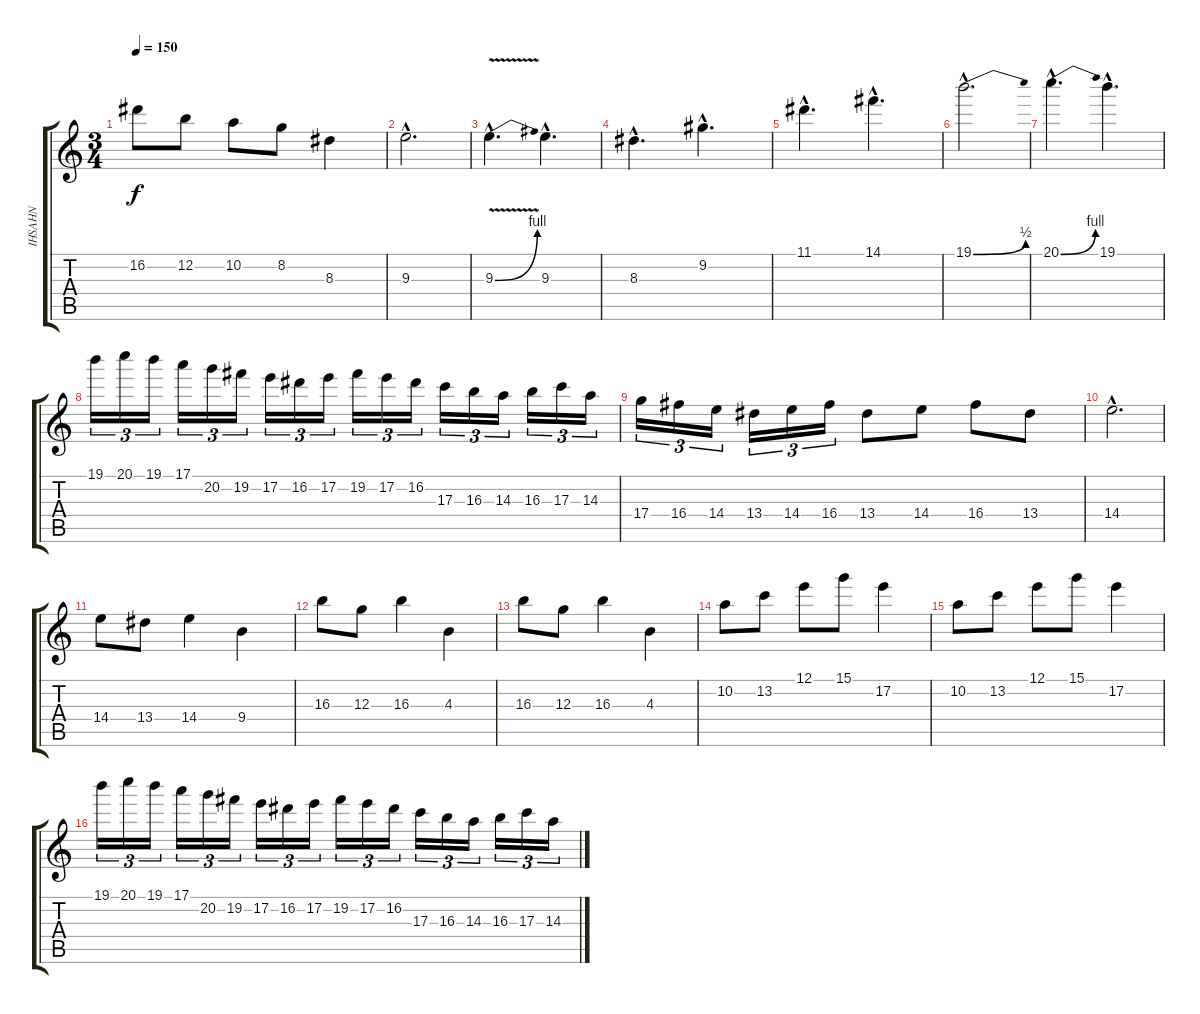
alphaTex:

\track ("IHSAHN" "IHSAHN") {instrument distortionguitar}
\staff {score tabs}
\tuning (E4 B3 G3 D3 A2 E2) {hide}
\ts (3 4)
\tempo 150
\clef g2
\ks c
16.2.8{dy f} 12.2.8 10.2.8 8.2.8 8.3.4 |
9.3{hac}.2{d} |
9.3{be (bend 0 0 60 4) v hac}.4{d} 9.3{hac}.4{d} |
8.3{hac}.4{d} 9.2{hac}.4{d} |
11.1{hac}.4{d} 14.1{hac}.4{d} |
19.1{be (bend 0 0 60 2) hac}.2{d} |
20.1{be (bend 0 0 60 4) hac}.4{d} 19.1{hac}.4{d} |
19.1.16{tu (3 2)} 20.1.16{tu (3 2)} 19.1.16{tu (3 2)} 17.1.16{tu (3 2)} 20.2.16{tu (3 2)} 19.2.16{tu (3 2)} 17.2.16{tu (3 2)} 16.2.16{tu (3 2)} 17.2.16{tu (3 2)} 19.2.16{tu (3 2)} 17.2.16{tu (3 2)} 16.2.16{tu (3 2)} 17.3.16{tu (3 2)} 16.3.16{tu (3 2)} 14.3.16{tu (3 2)} 16.3.16{tu (3 2)} 17.3.16{tu (3 2)} 14.3.16{tu (3 2)} |
17.4.16{tu (3 2)} 16.4.16{tu (3 2)} 14.4.16{tu (3 2)} 13.4.16{tu (3 2)} 14.4.16{tu (3 2)} 16.4.16{tu (3 2)} 13.4.8 14.4.8 16.4.8 13.4.8 |
14.4{hac}.2{d} |
14.4.8 13.4.8 14.4.4 9.4.4 |
16.3.8 12.3.8 16.3.4 4.3.4 |
16.3.8 12.3.8 16.3.4 4.3.4 |
10.2.8 13.2.8 12.1.8 15.1.8 17.2.4 |
10.2.8 13.2.8 12.1.8 15.1.8 17.2.4 |
19.1.16{tu (3 2)} 20.1.16{tu (3 2)} 19.1.16{tu (3 2)} 17.1.16{tu (3 2)} 20.2.16{tu (3 2)} 19.2.16{tu (3 2)} 17.2.16{tu (3 2)} 16.2.16{tu (3 2)} 17.2.16{tu (3 2)} 19.2.16{tu (3 2)} 17.2.16{tu (3 2)} 16.2.16{tu (3 2)} 17.3.16{tu (3 2)} 16.3.16{tu (3 2)} 14.3.16{tu (3 2)} 16.3.16{tu (3 2)} 17.3.16{tu (3 2)} 14.3.16{tu (3 2)}
